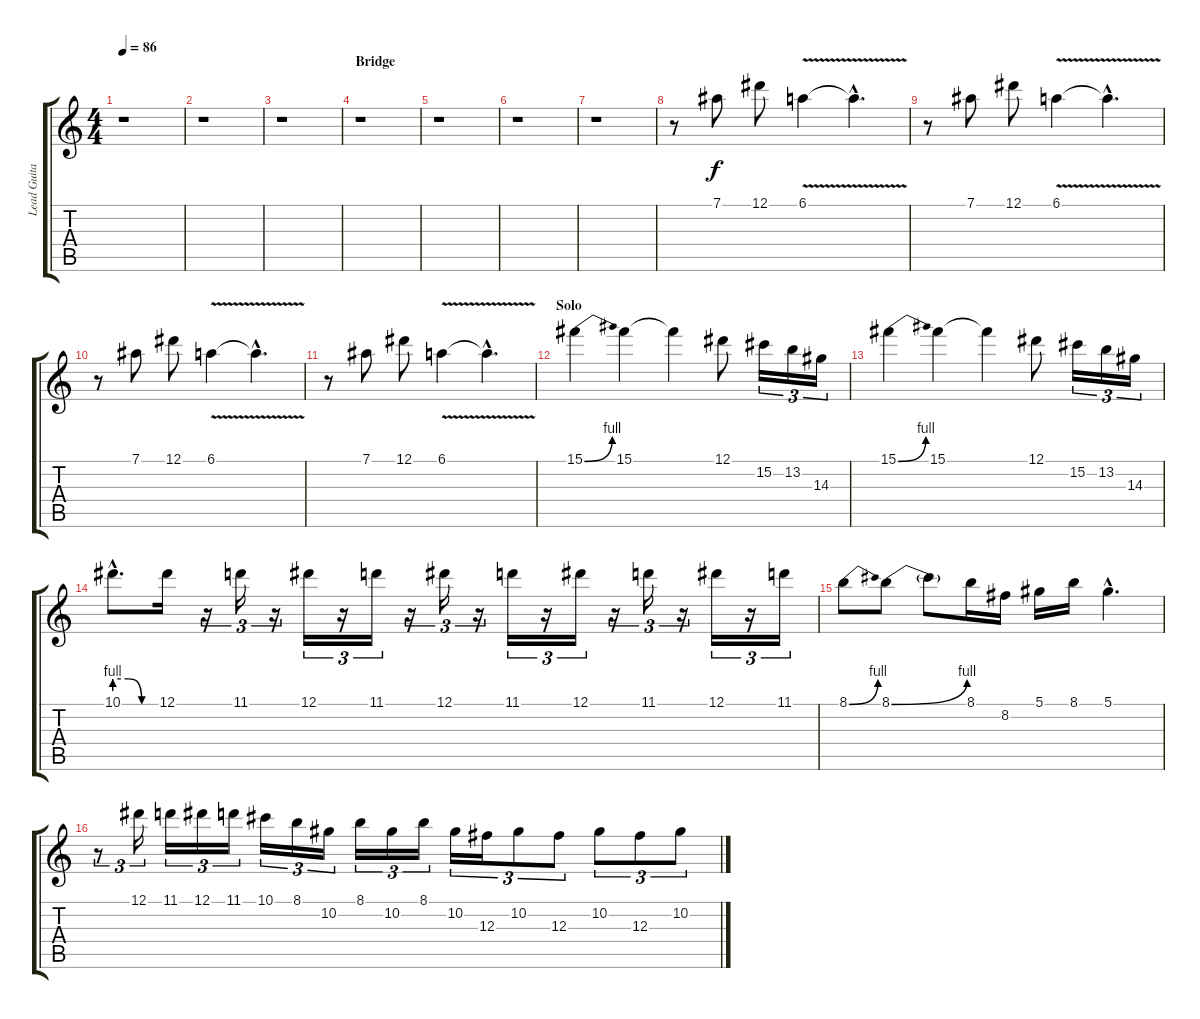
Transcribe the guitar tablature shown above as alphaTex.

\track ("Lead Guitar" "Lead Guita") {instrument overdrivenguitar}
\staff {score tabs}
\tuning (Eb4 Bb3 Gb3 Db3 Ab2 Eb2) {hide}
\ts (4 4)
\tempo 86
\clef g2
\ks c
r.1{dy p} |
r.1 |
r.1 |
\section ("" "Bridge")
r.1 |
r.1 |
r.1 |
r.1 |
r.8 7.1.8{dy f} 12.1.8 6.1{v}.4 6.1{hac t}.4{d} |
r.8 7.1.8 12.1.8 6.1{v}.4 6.1{hac t}.4{d} |
r.8 7.1.8 12.1.8 6.1{v}.4 6.1{hac t}.4{d} |
r.8 7.1.8 12.1.8 6.1{v}.4 6.1{hac t}.4{d} |
\section ("" "Solo")
15.1{be (bend 0 0 60 4)}.4 15.1.4 15.1{t}.4 12.1.8 15.2.16{tu (3 2)} 13.2.16{tu (3 2)} 14.3.16{tu (3 2)} |
15.1{be (bend 0 0 60 4)}.4 15.1.4 15.1{t}.4 12.1.8 15.2.16{tu (3 2)} 13.2.16{tu (3 2)} 14.3.16{tu (3 2)} |
10.1{be (custom 0 4 20 4 40 0 60 0) hac}.8{d} 12.1.16 r.16{tu (3 2)} 11.1.16{tu (3 2)} r.16{tu (3 2)} 12.1.16{tu (3 2)} r.16{tu (3 2)} 11.1.16{tu (3 2)} r.16{tu (3 2)} 12.1.16{tu (3 2)} r.16{tu (3 2)} 11.1.16{tu (3 2)} r.16{tu (3 2)} 12.1.16{tu (3 2)} r.16{tu (3 2)} 11.1.16{tu (3 2)} r.16{tu (3 2)} 12.1.16{tu (3 2)} r.16{tu (3 2)} 11.1.16{tu (3 2)} |
8.1{be (bend 0 0 60 4)}.8 8.1{be (bend 0 0 60 4)}.8 8.1{t}.8 8.1.16 8.2.16 5.1.16 8.1.16 5.1{hac}.4{d} |
r.8{tu (3 2)} 12.1.16{tu (3 2)} 11.1.16{tu (3 2)} 12.1.16{tu (3 2)} 11.1.16{tu (3 2)} 10.1.16{tu (3 2)} 8.1.16{tu (3 2)} 10.2.16{tu (3 2)} 8.1.16{tu (3 2)} 10.2.16{tu (3 2)} 8.1.16{tu (3 2)} 10.2.16{tu (3 2)} 12.3.16{tu (3 2)} 10.2.8{tu (3 2)} 12.3.8{tu (3 2)} 10.2.8{tu (3 2)} 12.3.8{tu (3 2)} 10.2.8{tu (3 2)}
